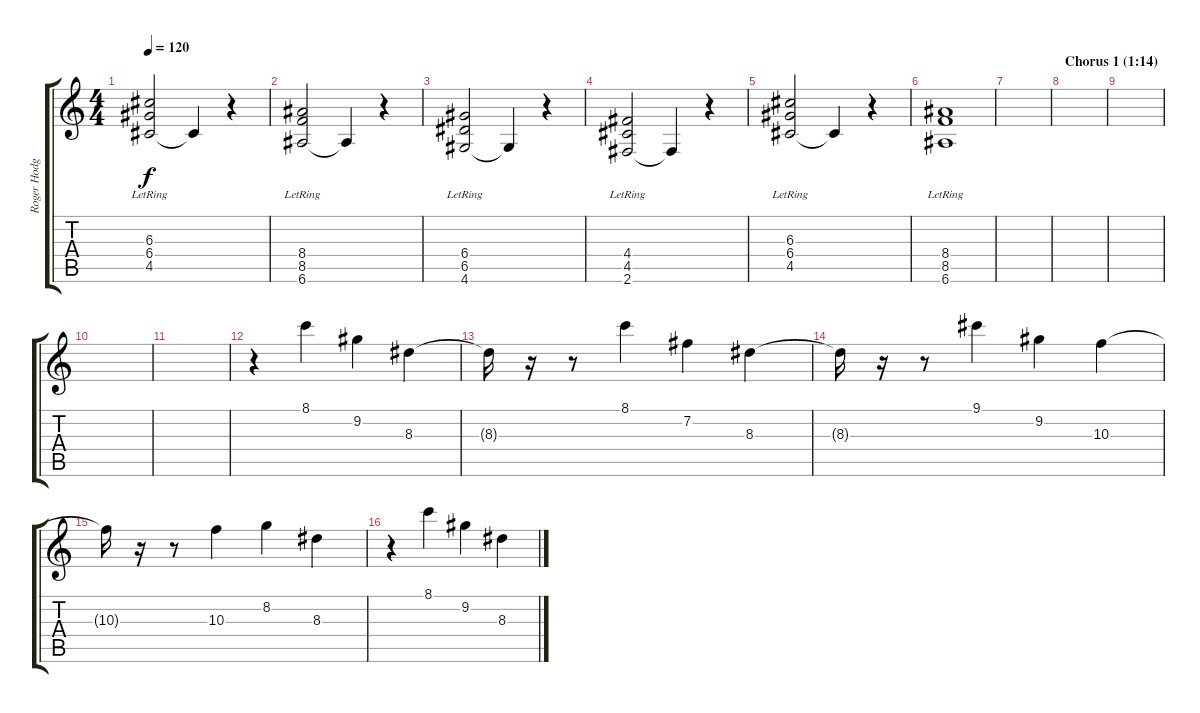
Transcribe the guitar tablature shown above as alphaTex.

\track ("Roger Hodgson (guitar)" "Roger Hodg") {instrument overdrivenguitar}
\staff {score tabs}
\tuning (E4 B3 G3 D3 A2 E2) {hide}
\ts (4 4)
\tempo 120
\clef g2
\ks c
(6.3 6.4 4.5{lr}).2{dy f} 4.5{t}.4 r.4 |
(8.4 8.5 6.6{lr}).2 6.6{t}.4 r.4 |
(6.4 6.5 4.6{lr}).2 4.6{t}.4 r.4 |
(4.4 4.5 2.6{lr}).2 2.6{t}.4 r.4 |
(6.3 6.4 4.5{lr}).2 4.5{t}.4 r.4 |
(8.4 8.5 6.6{lr}).1 |
|
\section ("" "Chorus 1 (1:14)")
|
|
|
|
r.4{instrument electricguitarjazz} 8.1.4 9.2.4 8.3.4 |
8.3{t}.16 r.16 r.8 8.1.4 7.2.4 8.3.4 |
8.3{t}.16 r.16 r.8 9.1.4 9.2.4 10.3.4 |
10.3{t}.16 r.16 r.8 10.3.4 8.2.4 8.3.4 |
r.4 8.1.4 9.2.4 8.3.4
